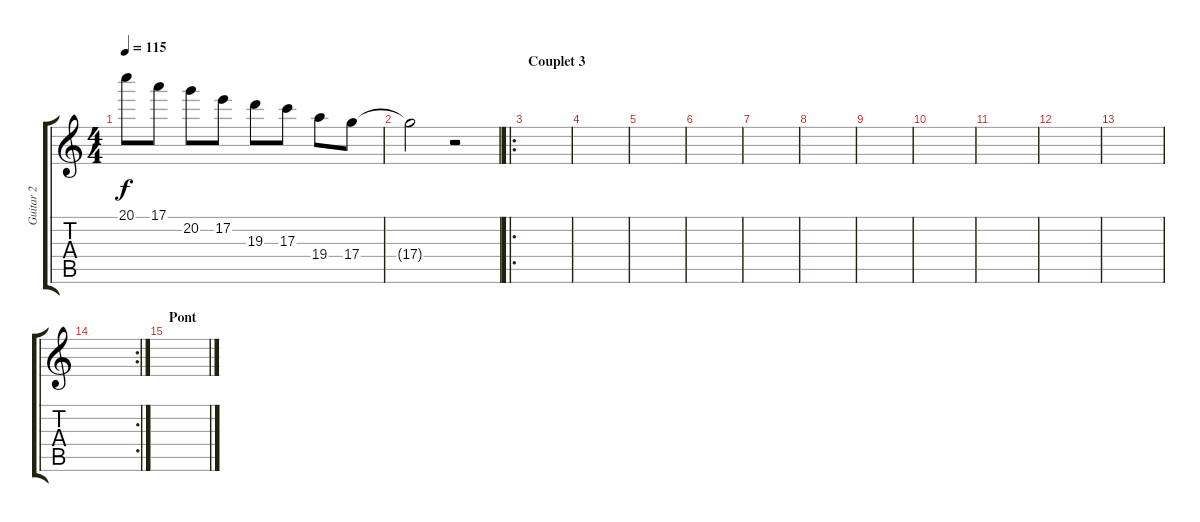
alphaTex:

\track ("Guitar 2" "Guitar 2") {instrument distortionguitar}
\staff {score tabs}
\tuning (E4 B3 G3 D3 A2 E2) {hide}
\ts (4 4)
\tempo 115
\clef g2
\ks c
20.1.8{dy f} 17.1.8 20.2.8 17.2.8 19.3.8 17.3.8 19.4.8 17.4.8 |
17.4{t}.2 r.2 |
\ro
\section ("" "Couplet 3")
|
|
|
|
|
|
|
|
|
|
|
\rc 2
|
\section ("" "Pont")
